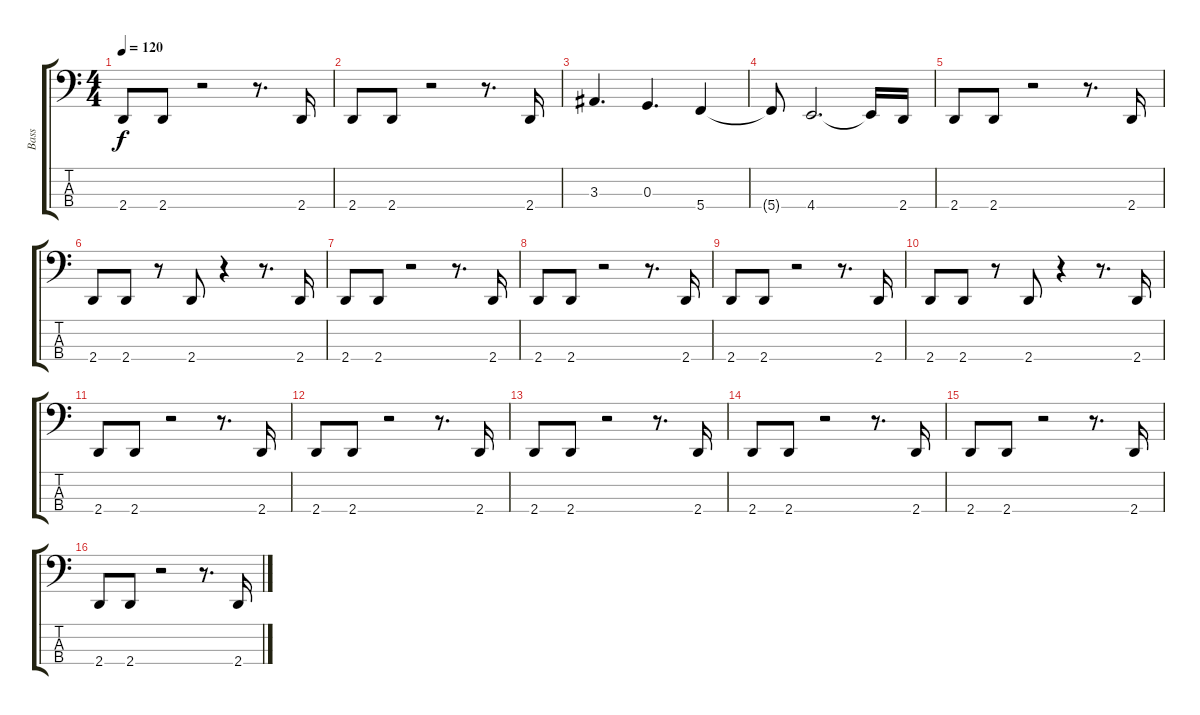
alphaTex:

\track ("Bass" "Bass") {instrument electricbasspick}
\staff {score tabs}
\tuning (F2 C2 G1 C1) {hide}
\ts (4 4)
\tempo 120
\clef f4
\ks c
2.4.8{dy f} 2.4.8 r.2 r.8{d} 2.4.16 |
2.4.8 2.4.8 r.2 r.8{d} 2.4.16 |
3.3.4{d} 0.3.4{d} 5.4.4 |
5.4{t}.8 4.4.2{d} 4.4{t}.16 2.4.16 |
2.4.8 2.4.8 r.2 r.8{d} 2.4.16 |
2.4.8 2.4.8 r.8 2.4.8 r.4 r.8{d} 2.4.16 |
2.4.8 2.4.8 r.2 r.8{d} 2.4.16 |
2.4.8 2.4.8 r.2 r.8{d} 2.4.16 |
2.4.8 2.4.8 r.2 r.8{d} 2.4.16 |
2.4.8 2.4.8 r.8 2.4.8 r.4 r.8{d} 2.4.16 |
2.4.8 2.4.8 r.2 r.8{d} 2.4.16 |
2.4.8 2.4.8 r.2 r.8{d} 2.4.16 |
2.4.8 2.4.8 r.2 r.8{d} 2.4.16 |
2.4.8 2.4.8 r.2 r.8{d} 2.4.16 |
2.4.8 2.4.8 r.2 r.8{d} 2.4.16 |
2.4.8 2.4.8 r.2 r.8{d} 2.4.16
